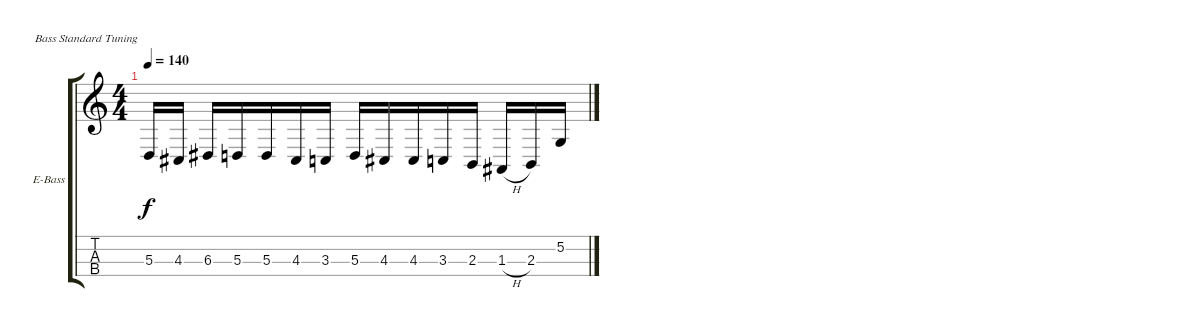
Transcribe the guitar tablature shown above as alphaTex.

\defaultSystemsLayout 4
\bracketExtendMode groupsimilarinstruments
\firstSystemTrackNameOrientation horizontal
\otherSystemsTrackNameOrientation horizontal
\chordDiagramsInScore
\track ("Electric Bass" "E-Bass") {instrument electricbassfinger}
\staff {score tabs}
\tuning (G2 D2 A1 E1)
\ts (4 4)
\tempo 140
\clef g2
\ks c
5.3.16{dy f} 4.3.16{beam split} 6.3.16 5.3.16{beam merge} 5.3.16 4.3.16{beam merge} 3.3.16{beam split} 5.3.16{beam merge} 4.3.16{beam merge} 4.3.16{beam merge} 3.3.16 2.3.16 1.3{h}.16 2.3.16 5.2.16
